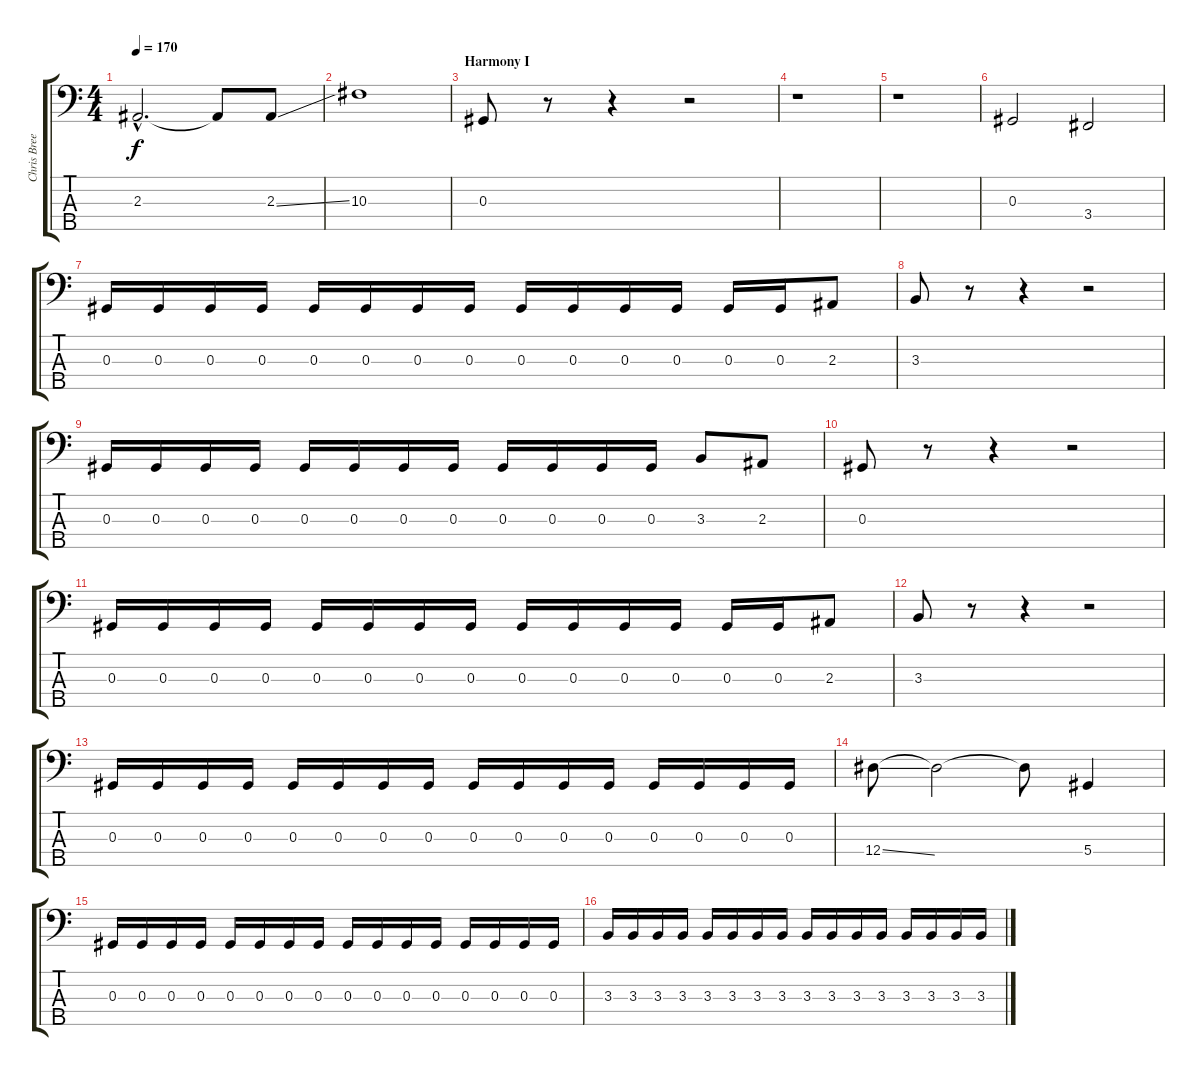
\track ("Chris Breeze" "Chris Bree") {instrument electricbassfinger}
\staff {score tabs}
\tuning (Gb2 Db2 Ab1 Eb1 Bb0) {hide}
\ts (4 4)
\tempo 170
\clef f4
\ks c
2.3{hac}.2{d dy f} 2.3{t}.8 2.3{ss}.8 |
10.3.1 |
\section ("" "Harmony I")
0.3.8 r.8 r.4 r.2 |
r.1 |
r.1 |
0.3.2 3.4.2 |
0.3.16 0.3.16 0.3.16 0.3.16 0.3.16 0.3.16 0.3.16 0.3.16 0.3.16 0.3.16 0.3.16 0.3.16 0.3.16 0.3.16 2.3.8 |
3.3.8 r.8 r.4 r.2 |
0.3.16 0.3.16 0.3.16 0.3.16 0.3.16 0.3.16 0.3.16 0.3.16 0.3.16 0.3.16 0.3.16 0.3.16 3.3.8 2.3.8 |
0.3.8 r.8 r.4 r.2 |
0.3.16 0.3.16 0.3.16 0.3.16 0.3.16 0.3.16 0.3.16 0.3.16 0.3.16 0.3.16 0.3.16 0.3.16 0.3.16 0.3.16 2.3.8 |
3.3.8 r.8 r.4 r.2 |
0.3.16 0.3.16 0.3.16 0.3.16 0.3.16 0.3.16 0.3.16 0.3.16 0.3.16 0.3.16 0.3.16 0.3.16 0.3.16 0.3.16 0.3.16 0.3.16 |
12.4{ss}.8 12.4{t}.2 12.4{t}.8 5.4.4 |
0.3.16 0.3.16 0.3.16 0.3.16 0.3.16 0.3.16 0.3.16 0.3.16 0.3.16 0.3.16 0.3.16 0.3.16 0.3.16 0.3.16 0.3.16 0.3.16 |
3.3.16 3.3.16 3.3.16 3.3.16 3.3.16 3.3.16 3.3.16 3.3.16 3.3.16 3.3.16 3.3.16 3.3.16 3.3.16 3.3.16 3.3.16 3.3.16
